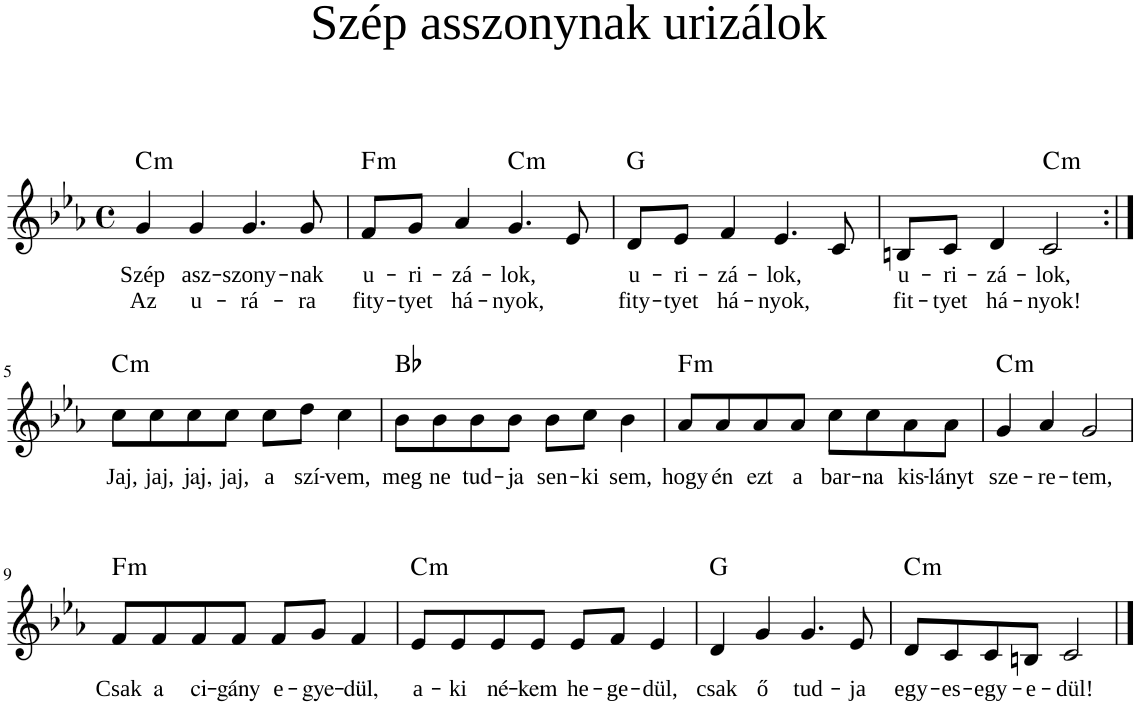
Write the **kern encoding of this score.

**kern	**text	**text	**harte
*part1	*part1	*part1	*part1
*staff1	*staff1	*staff1	*
*I"Piano	*	*	*
*I'Pno	*	*	*
*clefG2	*	*	*
*k[b-e-a-]	*	*	*
*M4/4	*	*	*
*met(c)	*	*	*
=1	=1	=1	=1
!	!LO:LY:b	!LO:LY:b	!LO:H:kt=m
4g/	Szép	Az	C:min
!	!LO:LY:b	!LO:LY:b	!
4g/	asz-	u-	.
!	!LO:LY:b	!LO:LY:b	!
4.g/	-szony-	-rá-	.
!	!LO:LY:b	!LO:LY:b	!
8g/	-nak	-ra	.
=2	=2	=2	=2
!	!LO:LY:b	!LO:LY:b	!LO:H:kt=m
8f/L	u-	fity-	F:min
!	!LO:LY:b	!LO:LY:b	!
8g/J	-ri-	-tyet	.
!	!LO:LY:b	!LO:LY:b	!
4a-/	-zá-	há-	.
!	!LO:LY:b	!LO:LY:b	!LO:H:kt=m
4.g/	-lok,	-nyok,	C:min
8e-/	.	.	.
=3	=3	=3	=3
!	!LO:LY:b	!LO:LY:b	!
8d/L	u-	fity-	G:maj
!	!LO:LY:b	!LO:LY:b	!
8e-/J	-ri-	-tyet	.
!	!LO:LY:b	!LO:LY:b	!
4f/	-zá-	há-	.
!	!LO:LY:b	!LO:LY:b	!
4.e-/	-lok,	-nyok,	.
8c/	.	.	.
=4	=4	=4	=4
!	!LO:LY:b	!LO:LY:b	!
8Bn/L	u-	fit-	.
!	!LO:LY:b	!LO:LY:b	!
8c/J	-ri-	-tyet	.
!	!LO:LY:b	!LO:LY:b	!
4d/	-zá-	há-	.
!	!LO:LY:b	!LO:LY:b	!LO:H:kt=m
2c/	-lok,	-nyok!	C:min
!!LO:LB:g=z
=5:|!	=5:|!	=5:|!	=5:|!
!	!LO:LY:b	!	!LO:H:kt=m
8cc\L	Jaj,	.	C:min
!	!LO:LY:b	!	!
8cc\	jaj,	.	.
!	!LO:LY:b	!	!
8cc\	jaj,	.	.
!	!LO:LY:b	!	!
8cc\J	jaj,	.	.
!	!LO:LY:b	!	!
8cc\L	a	.	.
!	!LO:LY:b	!	!
8dd\J	szí-	.	.
!	!LO:LY:b	!	!
4cc\	-vem,	.	.
=6	=6	=6	=6
!	!LO:LY:b	!	!
8b-\L	meg	.	Bb:maj
!	!LO:LY:b	!	!
8b-\	ne	.	.
!	!LO:LY:b	!	!
8b-\	tud-	.	.
!	!LO:LY:b	!	!
8b-\J	-ja	.	.
!	!LO:LY:b	!	!
8b-\L	sen-	.	.
!	!LO:LY:b	!	!
8cc\J	-ki	.	.
!	!LO:LY:b	!	!
4b-\	sem,	.	.
=7	=7	=7	=7
!	!LO:LY:b	!	!LO:H:kt=m
8a-/L	hogy	.	F:min
!	!LO:LY:b	!	!
8a-/	én	.	.
!	!LO:LY:b	!	!
8a-/	ezt	.	.
!	!LO:LY:b	!	!
8a-/J	a	.	.
!	!LO:LY:b	!	!
8cc\L	bar-	.	.
!	!LO:LY:b	!	!
8cc\	-na	.	.
!	!LO:LY:b	!	!
8a-\	kis-	.	.
!	!LO:LY:b	!	!
8a-\J	-lányt	.	.
=8	=8	=8	=8
!	!LO:LY:b	!	!LO:H:kt=m
4g/	sze-	.	C:min
!	!LO:LY:b	!	!
4a-/	-re-	.	.
!	!LO:LY:b	!	!
2g/	-tem,	.	.
!!LO:LB:g=z
=9	=9	=9	=9
!	!LO:LY:b	!	!LO:H:kt=m
8f/L	Csak	.	F:min
!	!LO:LY:b	!	!
8f/	a	.	.
!	!LO:LY:b	!	!
8f/	ci-	.	.
!	!LO:LY:b	!	!
8f/J	-gány	.	.
!	!LO:LY:b	!	!
8f/L	e-	.	.
!	!LO:LY:b	!	!
8g/J	-gye-	.	.
!	!LO:LY:b	!	!
4f/	-dül,	.	.
=10	=10	=10	=10
!	!LO:LY:b	!	!LO:H:kt=m
8e-/L	a-	.	C:min
!	!LO:LY:b	!	!
8e-/	-ki	.	.
!	!LO:LY:b	!	!
8e-/	né-	.	.
!	!LO:LY:b	!	!
8e-/J	-kem	.	.
!	!LO:LY:b	!	!
8e-/L	he-	.	.
!	!LO:LY:b	!	!
8f/J	-ge-	.	.
!	!LO:LY:b	!	!
4e-/	-dül,	.	.
=11	=11	=11	=11
!	!LO:LY:b	!	!
4d/	csak	.	G:maj
!	!LO:LY:b	!	!
4g/	ő	.	.
!	!LO:LY:b	!	!
4.g/	tud-	.	.
!	!LO:LY:b	!	!
8e-/	-ja	.	.
=12	=12	=12	=12
!	!LO:LY:b	!	!LO:H:kt=m
8d/L	egy-	.	C:min
!	!LO:LY:b	!	!
8c/	-es-	.	.
!	!LO:LY:b	!	!
8c/	-egy-	.	.
!	!LO:LY:b	!	!
8Bn/J	-e-	.	.
!	!LO:LY:b	!	!
2c/	-dül!	.	.
==	==	==	==
*-	*-	*-	*-
